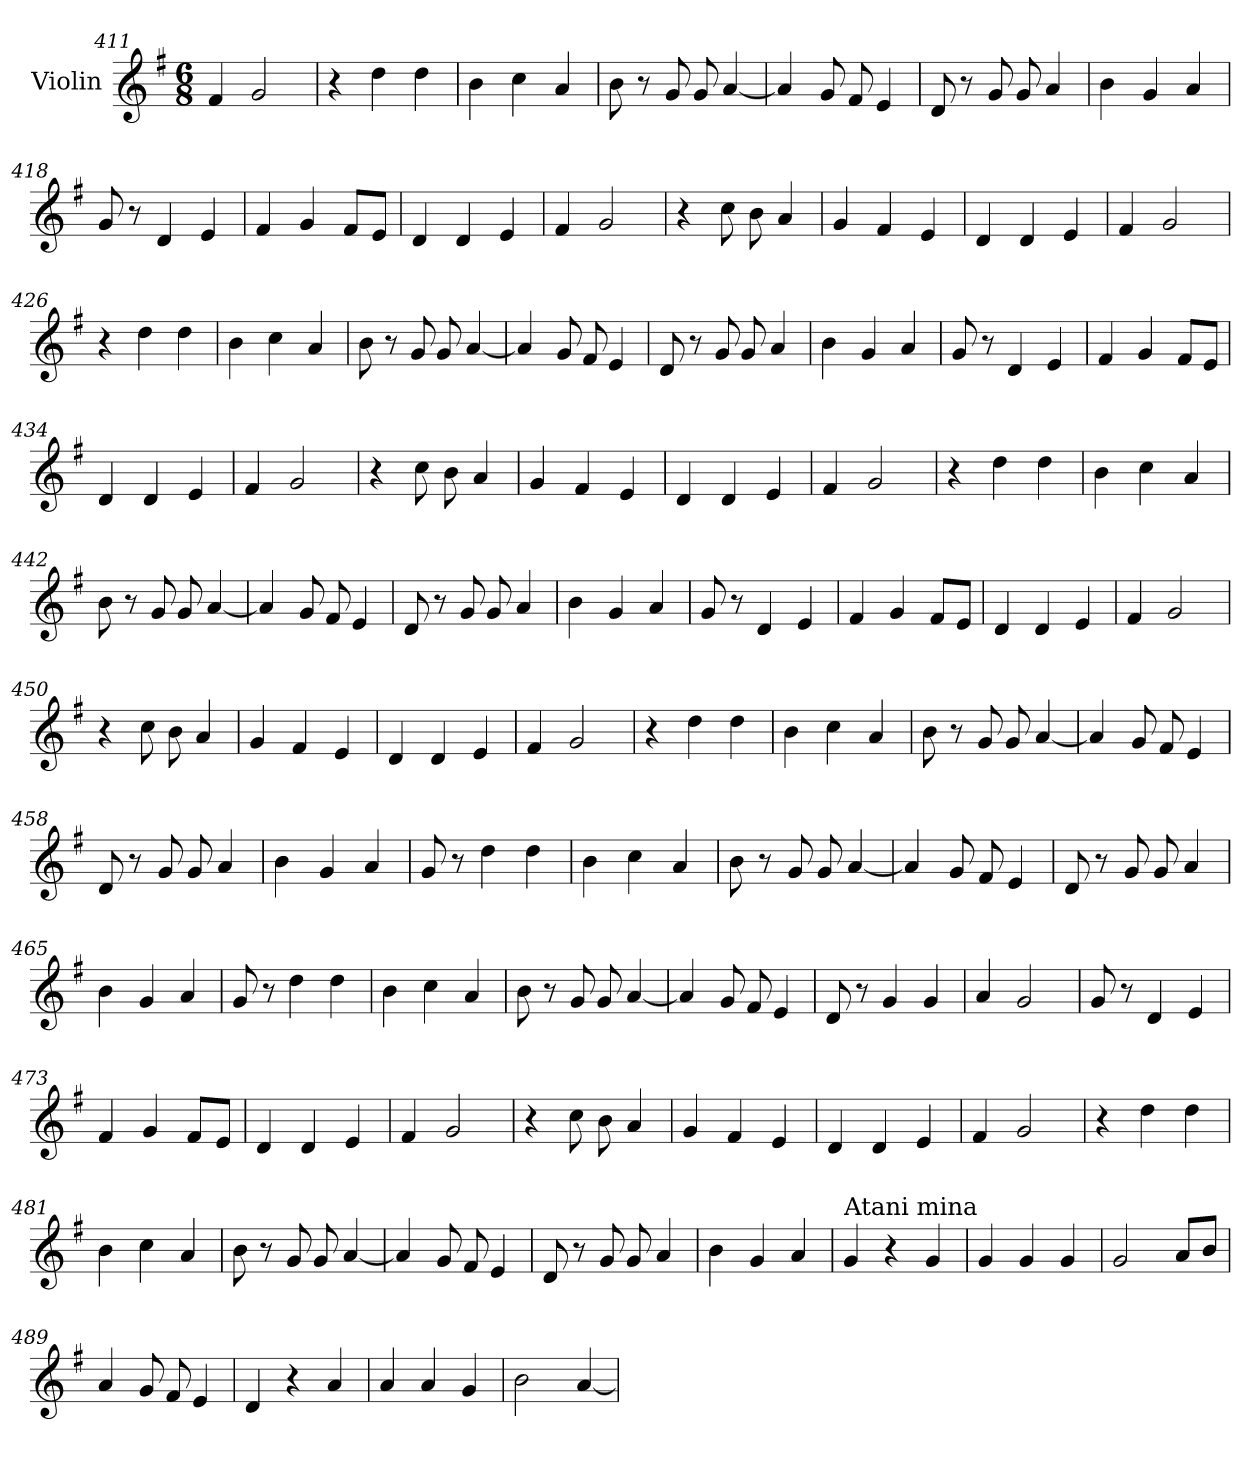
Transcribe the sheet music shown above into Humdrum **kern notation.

**kern
*part1
*staff1
*I"Violin
*clefG2
*k[f#]
*G:
*M6/8
=411
4f#/
2g/
!!LO:LB:g=z
=412
4r
4dd\
4dd\
=413
4b\
4cc\
4a/
=414
8b\
8r
8g/
8g/
[4a/
=415
4a/]
8g/
8f#/
4e/
=416
8d/
8r
8g/
8g/
4a/
=417
4b\
4g/
4a/
!!LO:LB:g=z
=418
8g/
8r
4d/
4e/
=419
4f#/
4g/
8f#/L
8e/J
=420
4d/
4d/
4e/
=421
4f#/
2g/
=422
4r
8cc\
8b\
4a/
=423
4g/
4f#/
4e/
=424
4d/
4d/
4e/
!!LO:LB:g=z
=425
4f#/
2g/
=426
4r
4dd\
4dd\
=427
4b\
4cc\
4a/
=428
8b\
8r
8g/
8g/
[4a/
=429
4a/]
8g/
8f#/
4e/
=430
8d/
8r
8g/
8g/
4a/
=431
4b\
4g/
4a/
!!LO:LB:g=z
=432
8g/
8r
4d/
4e/
=433
4f#/
4g/
8f#/L
8e/J
=434
4d/
4d/
4e/
=435
4f#/
2g/
=436
4r
8cc\
8b\
4a/
=437
4g/
4f#/
4e/
=438
4d/
4d/
4e/
!!LO:LB:g=z
=439
4f#/
2g/
=440
4r
4dd\
4dd\
=441
4b\
4cc\
4a/
=442
8b\
8r
8g/
8g/
[4a/
=443
4a/]
8g/
8f#/
4e/
=444
8d/
8r
8g/
8g/
4a/
=445
4b\
4g/
4a/
!!LO:LB:g=z
=446
8g/
8r
4d/
4e/
=447
4f#/
4g/
8f#/L
8e/J
=448
4d/
4d/
4e/
=449
4f#/
2g/
=450
4r
8cc\
8b\
4a/
=451
4g/
4f#/
4e/
=452
4d/
4d/
4e/
!!LO:PB:g=z
=453
4f#/
2g/
=454
4r
4dd\
4dd\
=455
4b\
4cc\
4a/
=456
8b\
8r
8g/
8g/
[4a/
=457
4a/]
8g/
8f#/
4e/
=458
8d/
8r
8g/
8g/
4a/
=459
4b\
4g/
4a/
!!LO:LB:g=z
=460
8g/
8r
4dd\
4dd\
=461
4b\
4cc\
4a/
=462
8b\
8r
8g/
8g/
[4a/
=463
4a/]
8g/
8f#/
4e/
=464
8d/
8r
8g/
8g/
4a/
=465
4b\
4g/
4a/
!!LO:LB:g=z
=466
8g/
8r
4dd\
4dd\
=467
4b\
4cc\
4a/
=468
8b\
8r
8g/
8g/
[4a/
=469
4a/]
8g/
8f#/
4e/
=470
8d/
8r
4g/
4g/
=471
4a/
2g/
=472
8g/
8r
4d/
4e/
!!LO:LB:g=z
=473
4f#/
4g/
8f#/L
8e/J
=474
4d/
4d/
4e/
=475
4f#/
2g/
=476
4r
8cc\
8b\
4a/
=477
4g/
4f#/
4e/
=478
4d/
4d/
4e/
=479
4f#/
2g/
!!LO:LB:g=z
=480
4r
4dd\
4dd\
=481
4b\
4cc\
4a/
=482
8b\
8r
8g/
8g/
[4a/
=483
4a/]
8g/
8f#/
4e/
=484
8d/
8r
8g/
8g/
4a/
=485
4b\
4g/
4a/
=486
*MM180
!LO:TX:a:t=Atani mina
4g/
4r
4g/
!!LO:LB:g=z
=487
4g/
4g/
4g/
=488
2g/
8a/L
8b/J
=489
4a/
8g/
8f#/
4e/
=490
4d/
4r
4a/
=491
4a/
4a/
4g/
=492
2b\
[4a/
=
*-
